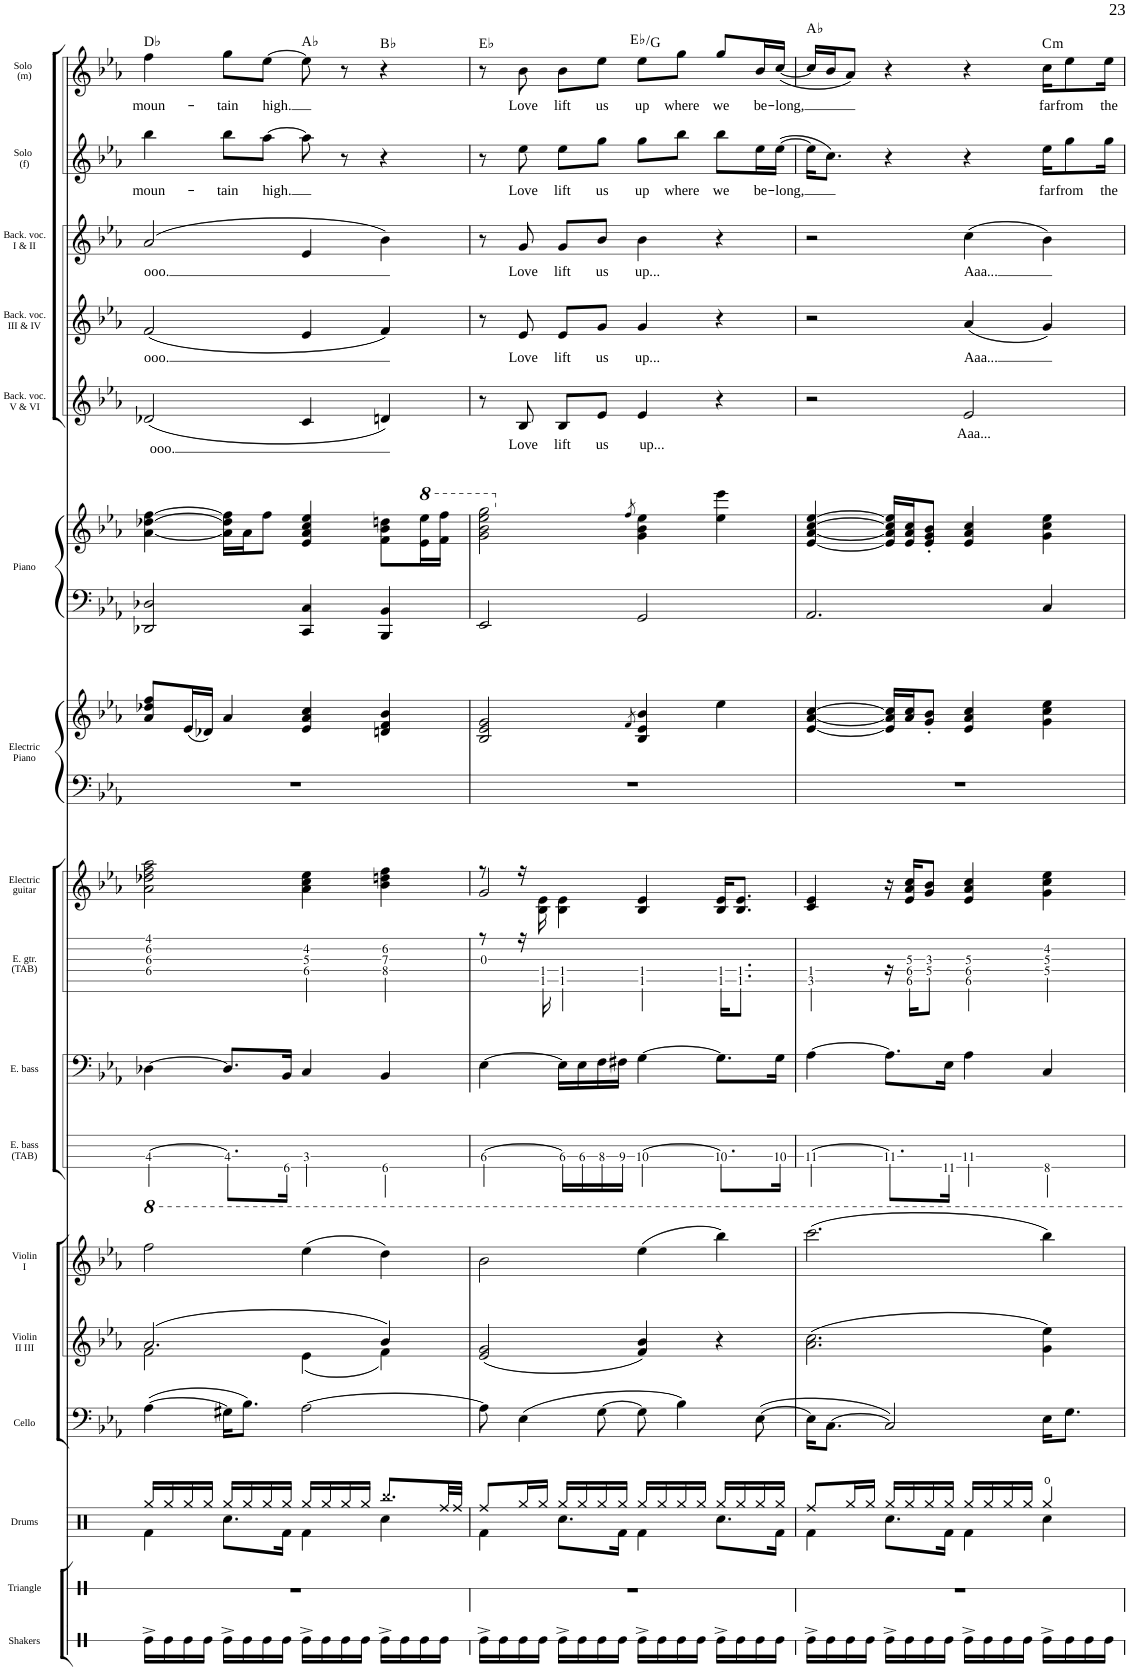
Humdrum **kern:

**kern	**kern	**kern	**kern	**kern	**kern	**kern	**kern	**kern	**kern	**kern	**kern	**kern	**kern	**kern	**text	**kern	**text	**kern	**text	**kern	**text	**kern	**text	**harte
*part17	*part16	*part15	*part14	*part13	*part12	*part11	*part10	*part9	*part8	*part7	*part7	*part6	*part6	*part5	*part5	*part4	*part4	*part3	*part3	*part2	*part2	*part1	*part1	*part1
*staff19	*staff18	*staff17	*staff16	*staff15	*staff14	*staff13	*staff12	*staff11	*staff10	*staff9	*staff8	*staff7	*staff6	*staff5	*staff5	*staff4	*staff4	*staff3	*staff3	*staff2	*staff2	*staff1	*staff1	*
*I"Shakers	*I"Triangle	*I"Drums	*I"Cello	*I"Violin II III	*I"Violin I	*I"E. bass (TAB)	*I"E. bass	*I"E. gtr. (TAB)	*I"Electric  guitar	*I"Electric  Piano	*	*I"Piano	*	*I"Back. voc. V &amp; VI	*	*I"Back. voc. III &amp; IV	*	*I"Back. voc. I &amp; II	*	*I"Solo   (f)	*	*I"Solo   (m)	*	*
*I'Shks.	*I'Trgl.	*I'Drm.	*	*I'Vln. II III	*I'Vln. I	*I'E. bass  (TAB)	*	*I'E. gtr. (TAB)	*I'Elec. gtr.	*I'E.   Pno.	*	*I'Pno.	*	*	*	*	*	*	*	*I'Solo   (f)	*	*I'Solo   (m)	*	*
!!LO:PB:g=z
*stria1	*stria1	*	*	*	*	*stria4	*	*stria6	*	*	*	*	*	*	*	*	*	*	*	*	*	*	*	*
*clefX	*clefX	*clefX	*clefF4	*clefG2	*clefG2	*	*clefF4	*	*clefG2	*clefF4	*clefG2	*clefF4	*clefG2	*clefG2	*	*clefG2	*	*clefG2	*	*clefG2	*	*clefG2	*	*
*	*	*	*	*	*	*	*Trd7c12	*	*Trd7c12	*	*	*	*	*	*	*	*	*	*	*Trd5c9	*	*Trd8c14	*	*
*k[b-e-a-]	*k[b-e-a-]	*k[b-e-a-]	*k[b-e-a-]	*k[b-e-a-]	*k[b-e-a-]	*k[b-e-a-]	*k[b-e-a-]	*k[b-e-a-]	*k[b-e-a-]	*k[b-e-a-]	*k[b-e-a-]	*k[b-e-a-]	*k[b-e-a-]	*k[b-e-a-]	*	*k[b-e-a-]	*	*k[b-e-a-]	*	*k[b-e-a-]	*	*k[b-e-a-]	*	*
*E-:	*E-:	*E-:	*E-:	*E-:	*E-:	*E-:	*E-:	*E-:	*E-:	*E-:	*E-:	*E-:	*E-:	*E-:	*	*E-:	*	*E-:	*	*E-:	*	*E-:	*	*
*M4/4	*M4/4	*M4/4	*M4/4	*M4/4	*M4/4	*	*M4/4	*	*M4/4	*M4/4	*M4/4	*M4/4	*M4/4	*M4/4	*	*M4/4	*	*M4/4	*	*M4/4	*	*M4/4	*	*
=1	=1	=1	=1	=1	=1	=1	=1	=1	=1	=1	=1	=1	=1	=1	=1	=1	=1	=1	=1	=1	=1	=1	=1	=1
*	*	*^	*	*^	*	*	*	*	*	*	*	*	*	*	*	*	*	*	*	*	*	*	*	*
!	!	!	!	!	!	!	!	!	!	!	!	!	!	!	!	!	!LO:LY:b	!	!LO:LY:b	!	!LO:LY:b	!	!LO:LY:b	!	!LO:LY:b	!
16Re^\LL	1r	16Rgg/LL	4Rf\	([4A-\	(2.a-/	2f\	2fff\	[4CC#\	[4D-X\	2A- 2d- 2f 2a-	2a-\ 2dd-X\ 2ff\ 2aa-\	1r	8a-/ 8dd-X/ 8ff/L	2DD-X/ 2D-X/	[4a-\ [4dd-X\ [4ff\	(2d-X/	ooo.	(2f/	ooo.	(2a-/	ooo.	4bb-\	moun-	4ff\	moun-	Db:maj
16Re\	.	16Rgg/	.	.	.	.	.	.	.	.	.	.	.	.	.	.	.	.	.	.	.	.	.	.	.	.
16Re\	.	16Rgg/	.	.	.	.	.	.	.	.	.	.	(16e-/L	.	.	.	.	.	.	.	.	.	.	.	.	.
16Re\JJ	.	16Rgg/JJ	.	.	.	.	.	.	.	.	.	.	16d-X/JJ)	.	.	.	.	.	.	.	.	.	.	.	.	.
!	!	!	!	!	!	!	!	!	!	!	!	!	!	!	!	!	!	!	!	!	!	!	!LO:LY:b	!	!LO:LY:b	!
16Re^\LL	.	16Rgg/LL	8.Rcc\L	16G#X\KL]	.	.	.	8.CC#\L]	8.D-/L]	.	.	.	4a-/	.	16a-\] 16dd-\] 16ff\]LL	.	.	.	.	.	.	8bb-\L	-tain	8gg\L	-tain	.
16Re\	.	16Rgg/	.	8.B-\J)	.	.	.	.	.	.	.	.	.	.	16a-\J	.	.	.	.	.	.	.	.	.	.	.
!	!	!	!	!	!	!	!	!	!	!	!	!	!	!	!	!	!	!	!	!	!	!	!LO:LY:b	!	!LO:LY:b	!
16Re\	.	16Rgg/	.	.	.	.	.	.	.	.	.	.	.	.	8ff\J	.	.	.	.	.	.	[8aa-\J	high.	[8ee-\J	high.	.
16Re\JJ	.	16Rgg/JJ	16Rf\Jk	.	.	.	.	16BBB-\Jk	16BB-/Jk	.	.	.	.	.	.	.	.	.	.	.	.	.	.	.	.	.
16Re^\LL	.	16Rgg/LL	4Rf\	[2A-\	.	(4e-\	(4eee-\	4CC\	4C/	4A-\ 4c\ 4e-\	4a-\ 4cc\ 4ee-\	.	4e-/ 4a-/ 4cc/	4CC/ 4C/	4e-/ 4a-/ 4cc/ 4ee-/	4c/	.	4e-/	.	4e-/	.	8aa-\]	.	8ee-\]	.	Ab:maj
16Re\	.	16Rgg/	.	.	.	.	.	.	.	.	.	.	.	.	.	.	.	.	.	.	.	.	.	.	.	.
16Re\	.	16Rgg/	.	.	.	.	.	.	.	.	.	.	.	.	.	.	.	.	.	.	.	8r	.	8r	.	.
16Re\JJ	.	16Rgg/JJ	.	.	.	.	.	.	.	.	.	.	.	.	.	.	.	.	.	.	.	.	.	.	.	.
16Re^\LL	.	8.Rbb/L	4Rcc\	.	4b-/)	4f\)	4ddd\)	4BBB-\	4BB-/	4B-\ 4d\ 4f\	4b-\ 4ddn\ 4ff\	.	4dn/ 4f/ 4b-/	4BBB-/ 4BB-/	8f\ 8b-\ 8ddn\L	4dn/)	.	4f/)	.	4b-\)	.	4r	.	4r	.	Bb:maj
16Re\	.	.	.	.	.	.	.	.	.	.	.	.	.	.	.	.	.	.	.	.	.	.	.	.	.	.
*	*	*	*	*	*	*	*	*	*	*	*	*	*	*	*8va	*	*	*	*	*	*	*	*	*	*	*
16Re\	.	.	.	.	.	.	.	.	.	.	.	.	.	.	16ee-\ 16eee-\L	.	.	.	.	.	.	.	.	.	.	.
16Re\JJ	.	32Rff/LL	.	.	.	.	.	.	.	.	.	.	.	.	16ff\ 16fff\JJ	.	.	.	.	.	.	.	.	.	.	.
.	.	32Rff/JJJ	.	.	.	.	.	.	.	.	.	.	.	.	.	.	.	.	.	.	.	.	.	.	.	.
*	*	*	*	*	*v	*v	*	*	*	*	*	*	*	*	*	*	*	*	*	*	*	*	*	*	*	*
=2	=2	=2	=2	=2	=2	=2	=2	=2	=2	=2	=2	=2	=2	=2	=2	=2	=2	=2	=2	=2	=2	=2	=2	=2	=2
*	*	*	*	*	*	*	*	*	*^	*^	*	*	*	*	*	*	*	*	*	*	*	*	*	*	*
16Re^\LL	1r	8Rff/L	4Rf\	8A-\]	(2e-/ 2g/	2bb-\	[4EE-\	[4E-\	8r	2G	8r	2g/	1r	2B-/ 2e-/ 2g/	2EE-/	2gg\ 2bb-\ 2eee-\ 2ggg\	8r	.	8r	.	8r	.	8r	.	8r	.	Eb:maj
16Re\	.	.	.	.	.	.	.	.	.	.	.	.	.	.	.	.	.	.	.	.	.	.	.	.	.	.	.
!	!	!	!	!	!	!	!	!	!	!	!	!	!	!	!	!	!	!LO:LY:b	!	!LO:LY:b	!	!LO:LY:b	!	!LO:LY:b	!	!LO:LY:b	!
16Re\	.	16Rgg/L	.	(4E-\	.	.	.	.	16r	.	16r	.	.	.	.	.	8B-/	Love	8e-/	Love	8g/	Love	8ee-\	Love	8b-\	Love	.
16Re\JJ	.	16Rgg/JJ	.	.	.	.	.	.	16BB-\ 16E-\	.	16B-\ 16e-\	.	.	.	.	.	.	.	.	.	.	.	.	.	.	.	.
!	!	!	!	!	!	!	!	!	!	!	!	!	!	!	!	!	!	!LO:LY:b	!	!LO:LY:b	!	!LO:LY:b	!	!LO:LY:b	!	!LO:LY:b	!
16Re^\LL	.	16Rgg/LL	8.Rcc\L	.	.	.	16EE-\LL]	16E-\LL]	4BB-\ 4E-\	.	4B-\ 4e-\	.	.	.	.	.	8B-/L	lift	8e-/L	lift	8g/L	lift	8ee-\L	lift	8b-\L	lift	.
16Re\	.	16Rgg/	.	.	.	.	16EE-\	16E-\	.	.	.	.	.	.	.	.	.	.	.	.	.	.	.	.	.	.	.
!	!	!	!	!	!	!	!	!	!	!	!	!	!	!	!	!	!	!LO:LY:b	!	!LO:LY:b	!	!LO:LY:b	!	!LO:LY:b	!	!LO:LY:b	!
16Re\	.	16Rgg/	.	[8G\	.	.	16FF\	16F\	.	.	.	.	.	.	.	.	8e-/J	us	8g/J	us	8b-/J	us	8gg\J	us	8ee-\J	us	.
16Re\JJ	.	16Rgg/JJ	16Rf\Jk	.	.	.	16FF#\JJ	16F#X\JJ	.	.	.	.	.	.	.	.	.	.	.	.	.	.	.	.	.	.	.
*	*	*	*	*	*	*	*	*	*	*	*	*	*	*	*	*X8va	*	*	*	*	*	*	*	*	*	*	*
.	.	.	.	.	.	.	.	.	.	.	.	.	.	8qf/	.	8qff/	.	.	.	.	.	.	.	.	.	.	.
!	!	!	!	!	!	!	!	!	!	!	!	!	!	!	!	!	!	!LO:LY:b	!	!LO:LY:b	!	!LO:LY:b	!	!LO:LY:b	!	!LO:LY:b	!
16Re^\LL	.	16Rgg/LL	4Rf\	8G\]	4f/ 4b-/)	(4eee-\	[4GG\	[4G\	4BB-\ 4E-\	2ryy	4B-/ 4e-/	2ryy	.	4B-/ 4e-/ 4b-/	2GG/	4g\ 4b-\ 4ee-\	4e-/	up...	4g/	up...	4b-\	up...	8gg\L	up	8ee-\L	up	Eb:maj/3
16Re\	.	16Rgg/	.	.	.	.	.	.	.	.	.	.	.	.	.	.	.	.	.	.	.	.	.	.	.	.	.
!	!	!	!	!	!	!	!	!	!	!	!	!	!	!	!	!	!	!	!	!	!	!	!	!LO:LY:b	!	!LO:LY:b	!
16Re\	.	16Rgg/	.	4B-\)	.	.	.	.	.	.	.	.	.	.	.	.	.	.	.	.	.	.	8bb-\J	where	8gg\J	where	.
16Re\JJ	.	16Rgg/JJ	.	.	.	.	.	.	.	.	.	.	.	.	.	.	.	.	.	.	.	.	.	.	.	.	.
!	!	!	!	!	!	!	!	!	!	!	!	!	!	!	!	!	!	!	!	!	!	!	!	!LO:LY:b	!	!LO:LY:b	!
16Re^\LL	.	16Rgg/LL	8.Rcc\L	.	4r	4bbb-\)	8.GG\L]	8.G\L]	16BB-\ 16E-\KL	.	16B-/ 16e-/KL	.	.	4ee-\	.	4ee-\ 4eee-\	4r	.	4r	.	4r	.	8bb-\L	we	8gg/L	we	.
16Re\	.	16Rgg/	.	.	.	.	.	.	8.BB-\ 8.E-\J	.	8.B-/ 8.e-/J	.	.	.	.	.	.	.	.	.	.	.	.	.	.	.	.
!	!	!	!	!	!	!	!	!	!	!	!	!	!	!	!	!	!	!	!	!	!	!	!	!LO:LY:b	!	!LO:LY:b	!
16Re\	.	16Rgg/	.	([8E-\	.	.	.	.	.	.	.	.	.	.	.	.	.	.	.	.	.	.	16ee-\L	be-	16b-/L	be-	.
!	!	!	!	!	!	!	!	!	!	!	!	!	!	!	!	!	!	!	!	!	!	!	!	!LO:LY:b	!	!LO:LY:b	!
16Re\JJ	.	16Rgg/JJ	16Rf\Jk	.	.	.	16GG\Jk	16G\Jk	.	.	.	.	.	.	.	.	.	.	.	.	.	.	([16ee-\JJ	-long,	([16cc/JJ	-long,	.
*	*	*	*	*	*	*	*	*	*v	*v	*	*	*	*	*	*	*	*	*	*	*	*	*	*	*	*	*
*	*	*	*	*	*	*	*	*	*	*v	*v	*	*	*	*	*	*	*	*	*	*	*	*	*	*	*
=3	=3	=3	=3	=3	=3	=3	=3	=3	=3	=3	=3	=3	=3	=3	=3	=3	=3	=3	=3	=3	=3	=3	=3	=3	=3
16Re^\LL	1r	8Rff/L	4Rf\	16E-\KL]	(2.a-\ 2.cc\	(2.cccc\	[4GG#\	[4A-\	4C\ 4E-\	4c/ 4e-/	1r	[4e-/ [4a-/ [4cc/	2.AA-/	[4e-/ [4a-/ [4cc/ [4ee-/	2r	.	2r	.	2r	.	16ee-\KL]	.	16cc/LL]	.	Ab:maj
16Re\	.	.	.	[8.C\J	.	.	.	.	.	.	.	.	.	.	.	.	.	.	.	.	8.cc\J)	.	16b-/J	.	.
16Re\	.	16Rgg/L	.	.	.	.	.	.	.	.	.	.	.	.	.	.	.	.	.	.	.	.	8a-/J)	.	.
16Re\JJ	.	16Rgg/JJ	.	.	.	.	.	.	.	.	.	.	.	.	.	.	.	.	.	.	.	.	.	.	.
16Re^\LL	.	16Rgg/LL	8.Rcc\L	2C/])	.	.	8.GG#\L]	8.A-\L]	16r	16r	.	16e-/] 16a-/] 16cc/]LL	.	16e-/] 16a-/] 16cc/] 16ee-/]LL	.	.	.	.	.	.	4r	.	4r	.	.
16Re\	.	16Rgg/	.	.	.	.	.	.	16E-\ 16A-\ 16c\KL	16e-/ 16a-/ 16cc/KL	.	16a-/ 16cc/J	.	16e-/ 16a-/ 16cc/J	.	.	.	.	.	.	.	.	.	.	.
16Re\	.	16Rgg/	.	.	.	.	.	.	8G\ 8B-\J	8g/ 8b-/J	.	8g/' 8b-/'J	.	8e-/' 8g/' 8b-/'J	.	.	.	.	.	.	.	.	.	.	.
16Re\JJ	.	16Rgg/JJ	16Rf\Jk	.	.	.	16EE-\Jk	16E-\Jk	.	.	.	.	.	.	.	.	.	.	.	.	.	.	.	.	.
!	!	!	!	!	!	!	!	!	!	!	!	!	!	!	!	!LO:LY:b	!	!LO:LY:b	!	!LO:LY:b	!	!	!	!	!
16Re^\LL	.	16Rgg/LL	4Rf\	.	.	.	4GG#\	4A-\	4E-\ 4A-\ 4c\	4e-/ 4a-/ 4cc/	.	4e-/ 4a-/ 4cc/	.	4e-/ 4a-/ 4cc/	2e-/	Aaa...	(4a-/	Aaa...	(4cc\	Aaa...	4r	.	4r	.	.
16Re\	.	16Rgg/	.	.	.	.	.	.	.	.	.	.	.	.	.	.	.	.	.	.	.	.	.	.	.
16Re\	.	16Rgg/	.	.	.	.	.	.	.	.	.	.	.	.	.	.	.	.	.	.	.	.	.	.	.
16Re\JJ	.	16Rgg/JJ	.	.	.	.	.	.	.	.	.	.	.	.	.	.	.	.	.	.	.	.	.	.	.
!	!	!	!	!	!	!	!	!	!	!	!	!	!	!	!	!	!	!	!	!	!	!LO:LY:b	!	!LO:LY:b	!LO:H:kt=m
16Re^\LL	.	4Rgg/	4Rcc\	16E-\KL	4g\ 4ee-\)	4bbb-\)	4CC\	4C/	4G\ 4c\ 4e-\	4g\ 4cc\ 4ee-\	.	4g\ 4cc\ 4ee-\	4C/	4g\ 4cc\ 4ee-\	.	.	4g/)	.	4b-\)	.	16ee-\KL	far	16cc\KL	far	C:min
!	!	!	!	!	!	!	!	!	!	!	!	!	!	!	!	!	!	!	!	!	!	!LO:LY:b	!	!LO:LY:b	!
16Re\	.	.	.	8.G\J	.	.	.	.	.	.	.	.	.	.	.	.	.	.	.	.	8gg\	from	8ee-\	from	.
16Re\	.	.	.	.	.	.	.	.	.	.	.	.	.	.	.	.	.	.	.	.	.	.	.	.	.
!	!	!	!	!	!	!	!	!	!	!	!	!	!	!	!	!	!	!	!	!	!	!LO:LY:b	!	!LO:LY:b	!
16Re\JJ	.	.	.	.	.	.	.	.	.	.	.	.	.	.	.	.	.	.	.	.	16gg\Jk	the	16ee-\Jk	the	.
*	*	*v	*v	*	*	*	*	*	*	*	*	*	*	*	*	*	*	*	*	*	*	*	*	*	*
=	=	=	=	=	=	=	=	=	=	=	=	=	=	=	=	=	=	=	=	=	=	=	=	=
*-	*-	*-	*-	*-	*-	*-	*-	*-	*-	*-	*-	*-	*-	*-	*-	*-	*-	*-	*-	*-	*-	*-	*-	*-
